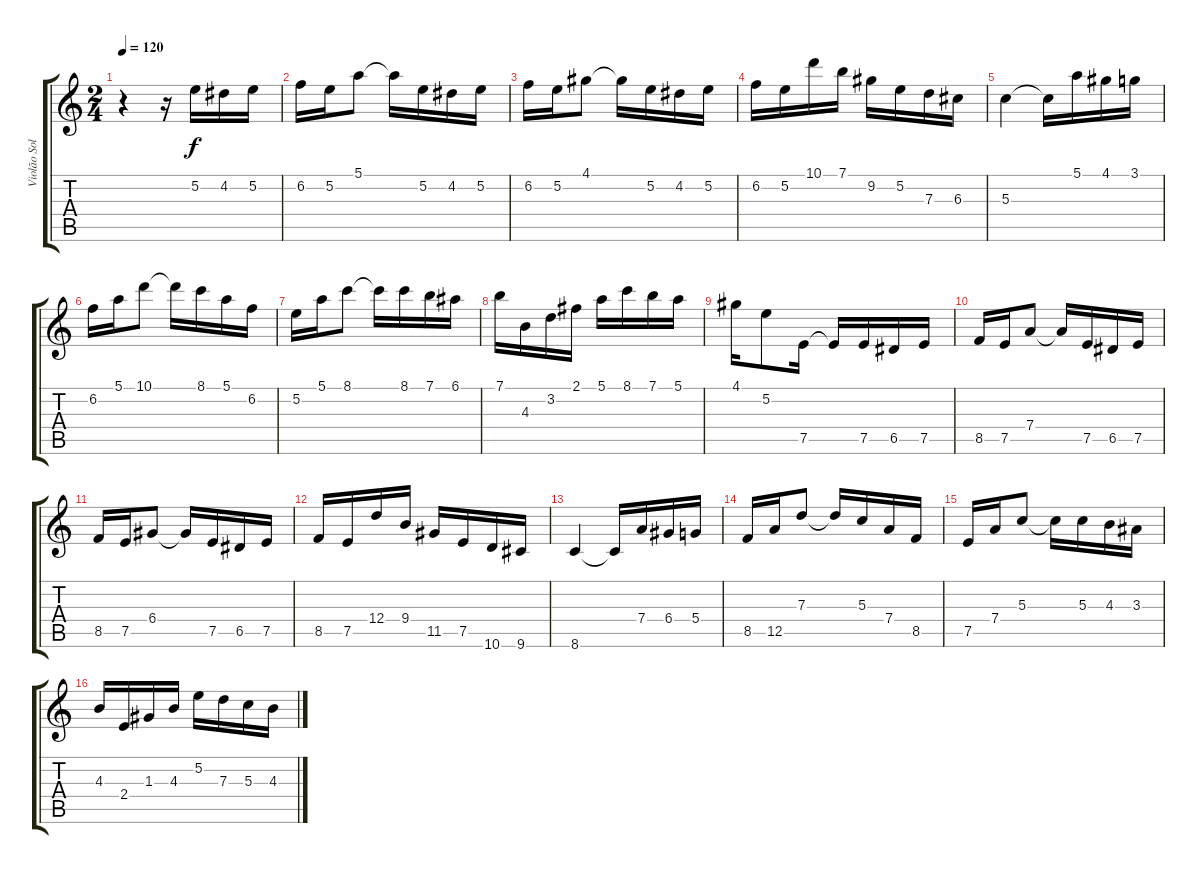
\track ("Violão Solo" "Violão Sol") {instrument acousticguitarnylon}
\staff {score tabs}
\tuning (E4 B3 G3 D3 A2 E2) {hide}
\ts (2 4)
\tempo 120
\clef g2
\ks c
r.4{dy f instrument acousticguitarnylon} r.16 5.2.16 4.2.16 5.2.16 |
6.2.16 5.2.16 5.1.8 5.1{t}.16 5.2.16 4.2.16 5.2.16 |
6.2.16 5.2.16 4.1.8 4.1{t}.16 5.2.16 4.2.16 5.2.16 |
6.2.16 5.2.16 10.1.16 7.1.16 9.2.16 5.2.16 7.3.16 6.3.16 |
5.3.4 5.3{t}.16 5.1.16 4.1.16 3.1.16 |
6.2.16 5.1.16 10.1.8 10.1{t}.16 8.1.16 5.1.16 6.2.16 |
5.2.16 5.1.16 8.1.8 8.1{t}.16 8.1.16 7.1.16 6.1.16 |
7.1.16 4.3.16 3.2.16 2.1.16 5.1.16 8.1.16 7.1.16 5.1.16 |
4.1.16 5.2.8 7.5.16 7.5{t}.16 7.5.16 6.5.16 7.5.16 |
8.5.16 7.5.16 7.4.8 7.4{t}.16 7.5.16 6.5.16 7.5.16 |
8.5.16 7.5.16 6.4.8 6.4{t}.16 7.5.16 6.5.16 7.5.16 |
8.5.16 7.5.16 12.4.16 9.4.16 11.5.16 7.5.16 10.6.16 9.6.16 |
8.6.4 8.6{t}.16 7.4.16 6.4.16 5.4.16 |
8.5.16 12.5.16 7.3.8 7.3{t}.16 5.3.16 7.4.16 8.5.16 |
7.5.16 7.4.16 5.3.8 5.3{t}.16 5.3.16 4.3.16 3.3.16 |
4.3.16 2.4.16 1.3.16 4.3.16 5.2.16 7.3.16 5.3.16 4.3.16
